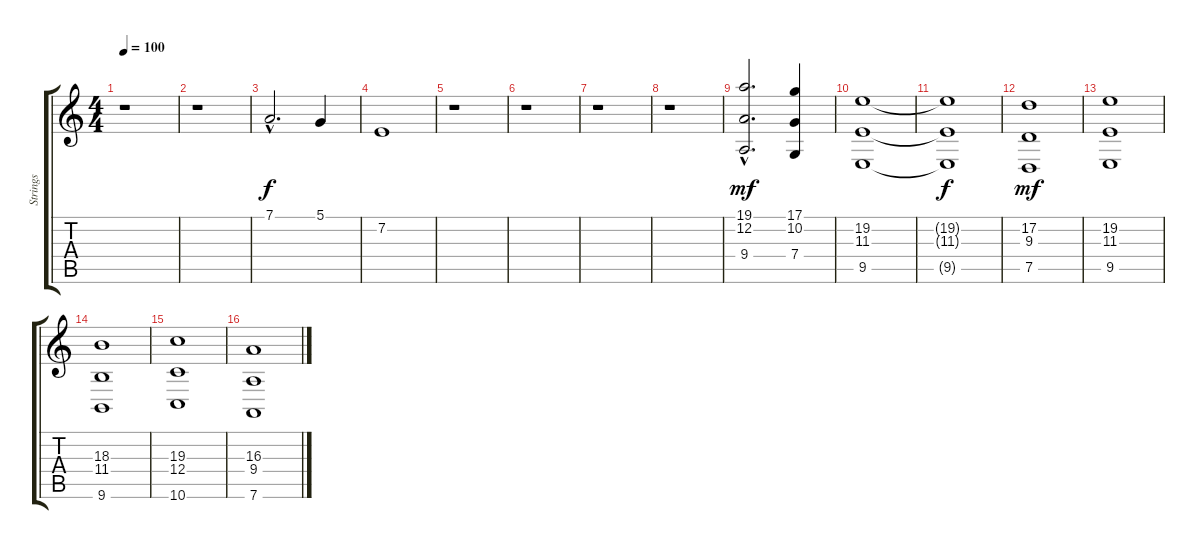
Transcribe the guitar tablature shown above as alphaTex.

\track ("Strings" "Strings") {instrument stringensemble1}
\staff {score tabs}
\tuning (D4 A3 F3 C3 G2 D2) {hide}
\ts (4 4)
\tempo 100
\clef g2
\ks c
r.1{dy f} |
r.1 |
7.1{hac}.2{d} 5.1.4 |
7.2.1 |
r.1 |
r.1 |
r.1 |
r.1 |
(19.1{hac} 12.2{hac} 9.4{hac}).2{d dy mf volume 10 balance 8 instrument stringensemble1} (17.1 10.2 7.4).4 |
(19.2 11.3 9.5).1 |
(19.2{t} 11.3{t} 9.5{t}).1{dy f} |
(17.2 9.3 7.5).1{dy mf} |
(19.2 11.3 9.5).1 |
(18.3 11.4 9.6).1 |
(19.3 12.4 10.6).1 |
(16.3 9.4 7.6).1
